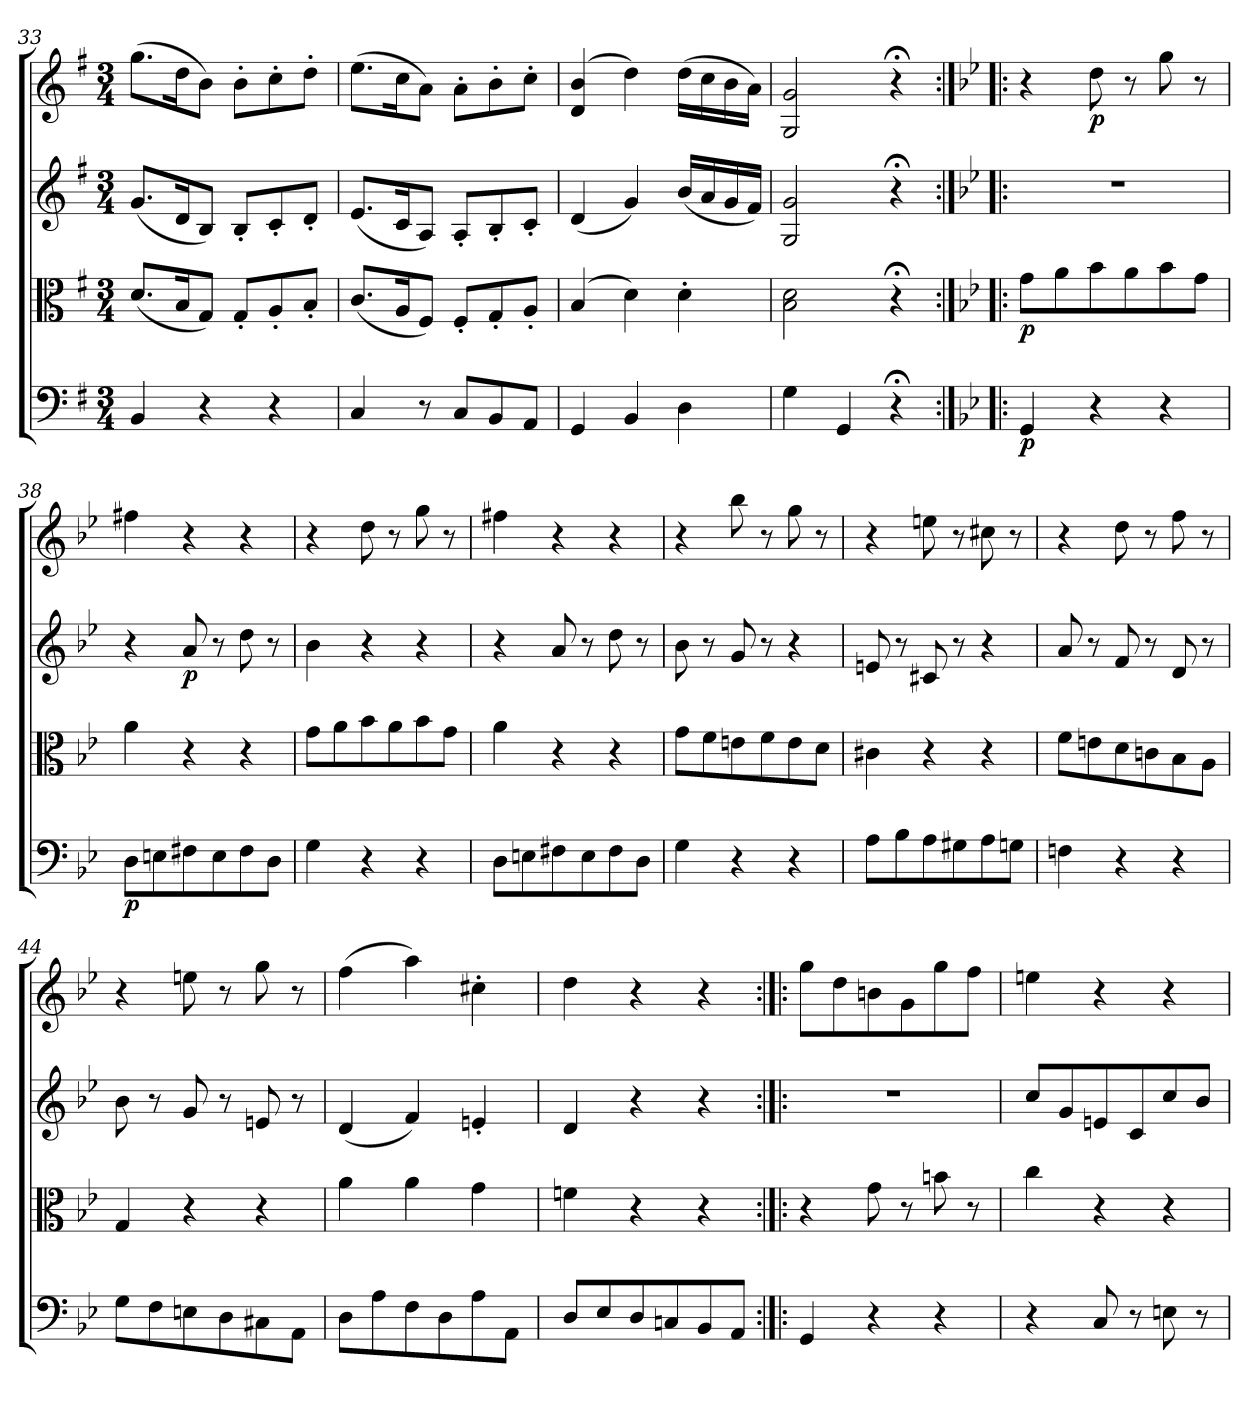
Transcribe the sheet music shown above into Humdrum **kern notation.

**kern	**dynam	**kern	**dynam	**kern	**dynam	**kern	**dynam
*part4	*part4	*part3	*part3	*part2	*part2	*part1	*part1
*staff4	*staff4	*staff3	*staff3	*staff2	*staff2	*staff1	*staff1
*clefF4	*	*clefC3	*	*clefG2	*	*clefG2	*
*k[f#]	*	*k[f#]	*	*k[f#]	*	*k[f#]	*
*G:	*	*G:	*	*G:	*	*G:	*
*M3/4	*	*M3/4	*	*M3/4	*	*M3/4	*
=33	=33	=33	=33	=33	=33	=33	=33
4BB/	.	(8.d/L	.	(8.g/L	.	(8.gg\L	.
.	.	16B/K	.	16d/K	.	16dd\K	.
4r	.	8G/J)	.	8B/J)	.	8b\J)	.
.	.	8G'/L	.	8B'/L	.	8b'\L	.
4r	.	8A'/	.	8c'/	.	8cc'\	.
.	.	8B'/J	.	8d'/J	.	8dd'\J	.
=34	=34	=34	=34	=34	=34	=34	=34
4C/	.	(8.c/L	.	(8.e/L	.	(8.ee\L	.
.	.	16A/K	.	16c/K	.	16cc\K	.
8r	.	8F#/J)	.	8A/J)	.	8a\J)	.
8C/L	.	8F#'/L	.	8A'/L	.	8a'\L	.
8BB/	.	8G'/	.	8B'/	.	8b'\	.
8AA/J	.	8A'/J	.	8c'/J	.	8cc'\J	.
=35	=35	=35	=35	=35	=35	=35	=35
4GG/	.	(4B/	.	(4d/	.	(4d/ 4b/	.
4BB/	.	4d\)	.	4g/)	.	4dd\)	.
4D\	.	4d'\	.	(16b/LL	.	(16dd\LL	.
.	.	.	.	16a/	.	16cc\	.
.	.	.	.	16g/	.	16b\	.
.	.	.	.	16f#/JJ)	.	16a\JJ)	.
=36	=36	=36	=36	=36	=36	=36	=36
4G\	.	2B\ 2d\	.	2G/ 2g/	.	2G/ 2g/	.
4GG/	.	.	.	.	.	.	.
4r;<	.	4r;<	.	4r;<	.	4r;<	.
=37:|!|:	=37:|!|:	=37:|!|:	=37:|!|:	=37:|!|:	=37:|!|:	=37:|!|:	=37:|!|:
*k[b-e-]	*	*k[b-e-]	*	*k[b-e-]	*	*k[b-e-]	*
*g:	*	*g:	*	*g:	*	*g:	*
4GG/	p	8g\L	p	2.r	.	4r	.
.	.	8a\	.	.	.	.	.
4r	.	8b-\	.	.	.	8dd\	p
.	.	8a\	.	.	.	8r	.
4r	.	8b-\	.	.	.	8gg\	.
.	.	8g\J	.	.	.	8r	.
=38	=38	=38	=38	=38	=38	=38	=38
8D\L	p	4a\	.	4r	.	4ff#X\	.
8En\	.	.	.	.	.	.	.
8F#X\	.	4r	.	8a/	p	4r	.
8E\	.	.	.	8r	.	.	.
8F#\	.	4r	.	8dd\	.	4r	.
8D\J	.	.	.	8r	.	.	.
=39	=39	=39	=39	=39	=39	=39	=39
4G\	.	8g\L	.	4b-\	.	4r	.
.	.	8a\	.	.	.	.	.
4r	.	8b-\	.	4r	.	8dd\	.
.	.	8a\	.	.	.	8r	.
4r	.	8b-\	.	4r	.	8gg\	.
.	.	8g\J	.	.	.	8r	.
=40	=40	=40	=40	=40	=40	=40	=40
8D\L	.	4a\	.	4r	.	4ff#X\	.
8En\	.	.	.	.	.	.	.
8F#X\	.	4r	.	8a/	.	4r	.
8E\	.	.	.	8r	.	.	.
8F#\	.	4r	.	8dd\	.	4r	.
8D\J	.	.	.	8r	.	.	.
=41	=41	=41	=41	=41	=41	=41	=41
4G\	.	8g\L	.	8b-\	.	4r	.
.	.	8f\	.	8r	.	.	.
4r	.	8en\	.	8g/	.	8bb-\	.
.	.	8f\	.	8r	.	8r	.
4r	.	8e\	.	4r	.	8gg\	.
.	.	8d\J	.	.	.	8r	.
=42	=42	=42	=42	=42	=42	=42	=42
8A\L	.	4c#X\	.	8en/	.	4r	.
8B-\	.	.	.	8r	.	.	.
8A\	.	4r	.	8c#X/	.	8een\	.
8G#X\	.	.	.	8r	.	8r	.
8A\	.	4r	.	4r	.	8cc#X\	.
8Gn\J	.	.	.	.	.	8r	.
=43	=43	=43	=43	=43	=43	=43	=43
4Fn\	.	8f\L	.	8a/	.	4r	.
.	.	8en\	.	8r	.	.	.
4r	.	8d\	.	8f/	.	8dd\	.
.	.	8cn\	.	8r	.	8r	.
4r	.	8B-\	.	8d/	.	8ff\	.
.	.	8A\J	.	8r	.	8r	.
=44	=44	=44	=44	=44	=44	=44	=44
8G\L	.	4G/	.	8b-\	.	4r	.
8F\	.	.	.	8r	.	.	.
8En\	.	4r	.	8g/	.	8een\	.
8D\	.	.	.	8r	.	8r	.
8C#X\	.	4r	.	8en/	.	8gg\	.
8AA\J	.	.	.	8r	.	8r	.
=45	=45	=45	=45	=45	=45	=45	=45
8D\L	.	4a\	.	(4d/	.	(4ff\	.
8A\	.	.	.	.	.	.	.
8F\	.	4a\	.	4f/)	.	4aa\)	.
8D\	.	.	.	.	.	.	.
8A\	.	4g\	.	4en'/	.	4cc#X'\	.
8AA\J	.	.	.	.	.	.	.
=46	=46	=46	=46	=46	=46	=46	=46
8D/L	.	4fn\	.	4d/	.	4dd\	.
8E-/	.	.	.	.	.	.	.
8D/	.	4r	.	4r	.	4r	.
8Cn/	.	.	.	.	.	.	.
8BB-/	.	4r	.	4r	.	4r	.
8AA/J	.	.	.	.	.	.	.
=47:|!|:	=47:|!|:	=47:|!|:	=47:|!|:	=47:|!|:	=47:|!|:	=47:|!|:	=47:|!|:
4GG/	.	4r	.	2.r	.	8gg\L	.
.	.	.	.	.	.	8dd\	.
4r	.	8g\	.	.	.	8bn\	.
.	.	8r	.	.	.	8g\	.
4r	.	8bn\	.	.	.	8gg\	.
.	.	8r	.	.	.	8ff\J	.
=48	=48	=48	=48	=48	=48	=48	=48
4r	.	4cc\	.	8cc/L	.	4een\	.
.	.	.	.	8g/	.	.	.
8C/	.	4r	.	8en/	.	4r	.
8r	.	.	.	8c/	.	.	.
8En\	.	4r	.	8cc/	.	4r	.
8r	.	.	.	8b-/J	.	.	.
=	=	=	=	=	=	=	=
*-	*-	*-	*-	*-	*-	*-	*-
